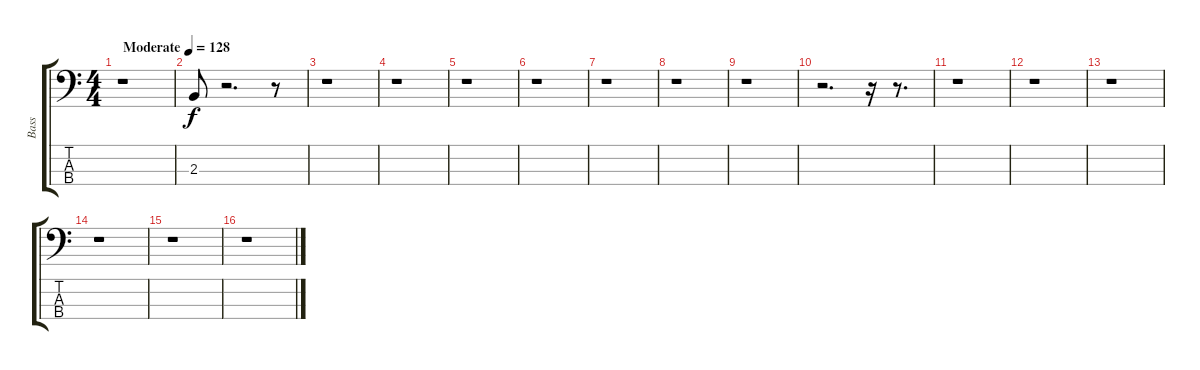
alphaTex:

\track ("Bass" "Bass") {instrument synthbass1}
\staff {score tabs}
\tuning (G2 D2 A1 E1) {hide}
\ts (4 4)
\tempo (128 "Moderate")
\clef f4
\ks c
r.1{dy f instrument synthbass1} |
2.3.8 r.2{d} r.8 |
r.1 |
r.1 |
r.1 |
r.1 |
r.1 |
r.1 |
r.1 |
r.2{d} r.16 r.8{d} |
r.1 |
r.1 |
r.1 |
r.1 |
r.1 |
r.1
